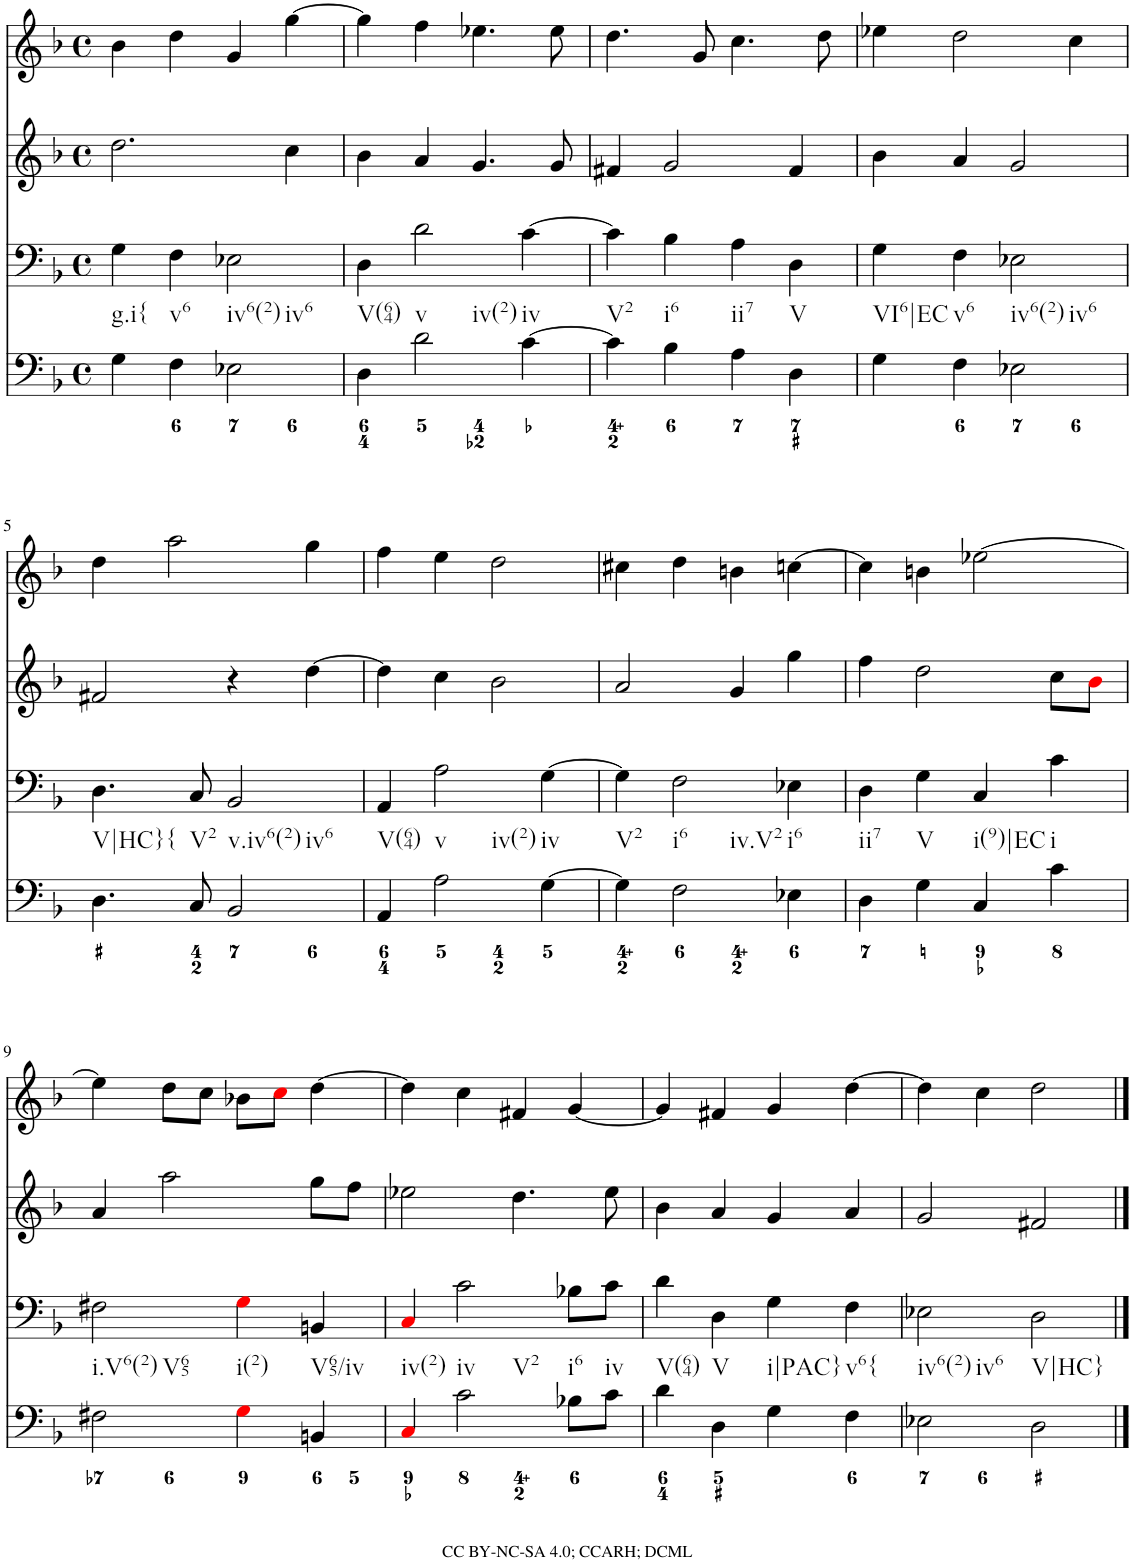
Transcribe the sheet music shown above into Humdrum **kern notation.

**kern	**kern	**kern	**kern
*part4	*part3	*part2	*part1
*staff4	*staff3	*staff2	*staff1
*I"Piano	*I"Piano	*I"Piano	*I"Piano
*I'Pno	*I'Pno	*I'Pno	*I'Pno
*clefF4	*clefF4	*clefG2	*clefG2
*k[b-]	*k[b-]	*k[b-]	*k[b-]
*d:	*d:	*d:	*d:
*M4/4	*M4/4	*M4/4	*M4/4
*met(c)	*met(c)	*met(c)	*met(c)
=1	=1	=1	=1
!	!LO:TX:b:t=g.i{	!	!
4G\	4G\	2.dd\	4b-\
!	!LO:TX:b:t=v6	!	!
4F\	4F\	.	4dd\
!	!LO:TX:b:t=iv6(2)	!	!
!	!LO:TX:b:t=iv6	!	!
2E-X\	2E-X\	.	4g/
.	.	4cc\	[4gg\
=2	=2	=2	=2
!	!LO:TX:b:t=V(64)	!	!
4D\	4D\	4b-\	4gg\]
!	!LO:TX:b:t=v	!	!
!	!LO:TX:b:t=iv(2)	!	!
2d\	2d\	4a/	4ff\
.	.	4.g/	4.ee-X\
!	!LO:TX:b:t=iv	!	!
[4c\	[4c\	.	.
.	.	8g/	8ee-\
=3	=3	=3	=3
!	!LO:TX:b:t=V2	!	!
4c\]	4c\]	4f#X/	4.dd\
!	!LO:TX:b:t=i6	!	!
4B-\	4B-\	2g/	.
.	.	.	8g/
!	!LO:TX:b:t=ii7	!	!
4A\	4A\	.	4.cc\
!	!LO:TX:b:t=V	!	!
4D\	4D\	4f#/	.
.	.	.	8dd\
=4	=4	=4	=4
!	!LO:TX:b:t=VI6|EC	!	!
4G\	4G\	4b-\	4ee-X\
!	!LO:TX:b:t=v6	!	!
4F\	4F\	4a/	2dd\
!	!LO:TX:b:t=iv6(2)	!	!
!	!LO:TX:b:t=iv6	!	!
2E-X\	2E-X\	2g/	.
.	.	.	4cc\
!!LO:LB:g=z
=5	=5	=5	=5
!	!LO:TX:b:t=V|HC}	!	!
!	!LO:TX:b:t={	!	!
4.D\	4.D\	2f#X/	4dd\
.	.	.	2aa\
!	!LO:TX:b:t=V2	!	!
8C/	8C/	.	.
!	!LO:TX:b:t=v.iv6(2)	!	!
!	!LO:TX:b:t=iv6	!	!
2BB-/	2BB-/	4r	.
.	.	[4dd\	4gg\
=6	=6	=6	=6
!	!LO:TX:b:t=V(64)	!	!
4AA/	4AA/	4dd\]	4ff\
!	!LO:TX:b:t=v	!	!
!	!LO:TX:b:t=iv(2)	!	!
2A\	2A\	4cc\	4ee\
.	.	2b-\	2dd\
!	!LO:TX:b:t=iv	!	!
[4G\	[4G\	.	.
=7	=7	=7	=7
!	!LO:TX:b:t=V2	!	!
4G\]	4G\]	2a/	4cc#X\
!	!LO:TX:b:t=i6	!	!
!	!LO:TX:b:t=iv.V2	!	!
2F\	2F\	.	4dd\
.	.	4g/	4bn\
!	!LO:TX:b:t=i6	!	!
4E-X\	4E-X\	4gg\	[4ccn\
=8	=8	=8	=8
!	!LO:TX:b:t=ii7	!	!
4D\	4D\	4ff\	4cc\]
!	!LO:TX:b:t=V	!	!
4G\	4G\	2dd\	4bn\
!	!LO:TX:b:t=i(9)|EC	!	!
4C/	4C/	.	[2ee-X\
!	!LO:TX:b:t=i	!	!
4c\	4c\	8cc\L	.
.	.	8b-i\J	.
!!LO:LB:g=z
=9	=9	=9	=9
!	!LO:TX:b:t=i.V6(2)	!	!
!	!LO:TX:b:t=V65	!	!
2F#X\	2F#X\	4a/	4ee-\]
.	.	2aa\	8dd\L
.	.	.	8cc\J
!	!LO:TX:b:t=i(2)	!	!
4Gi\	4Gi\	.	8b-X\L
.	.	.	8cci\J
!	!LO:TX:b:t=V65/iv	!	!
4BBn/	4BBn/	8gg\L	[4dd\
.	.	8ff\J	.
=10	=10	=10	=10
!	!LO:TX:b:t=iv(2)	!	!
4Ci/	4Ci/	2ee-X\	4dd\]
!	!LO:TX:b:t=iv	!	!
!	!LO:TX:b:t=V2	!	!
2c\	2c\	.	4cc\
.	.	4.dd\	4f#X/
!	!LO:TX:b:t=i6	!	!
8B-X\L	8B-X\L	.	[4g/
!	!LO:TX:b:t=iv	!	!
8c\J	8c\J	8ee-\	.
=11	=11	=11	=11
!	!LO:TX:b:t=V(64)	!	!
4d\	4d\	4b-\	4g/]
!	!LO:TX:b:t=V	!	!
4D\	4D\	4a/	4f#X/
!	!LO:TX:b:t=i|PAC}	!	!
4G\	4G\	4g/	4g/
!	!LO:TX:b:t=v6{	!	!
4F\	4F\	4a/	[4dd\
=12	=12	=12	=12
!	!LO:TX:b:t=iv6(2)	!	!
!	!LO:TX:b:t=iv6	!	!
2E-X\	2E-X\	2g/	4dd\]
.	.	.	4cc\
!	!LO:TX:b:t=V|HC}	!	!
2D\	2D\	2f#X/	2dd\
==	==	==	==
*-	*-	*-	*-
